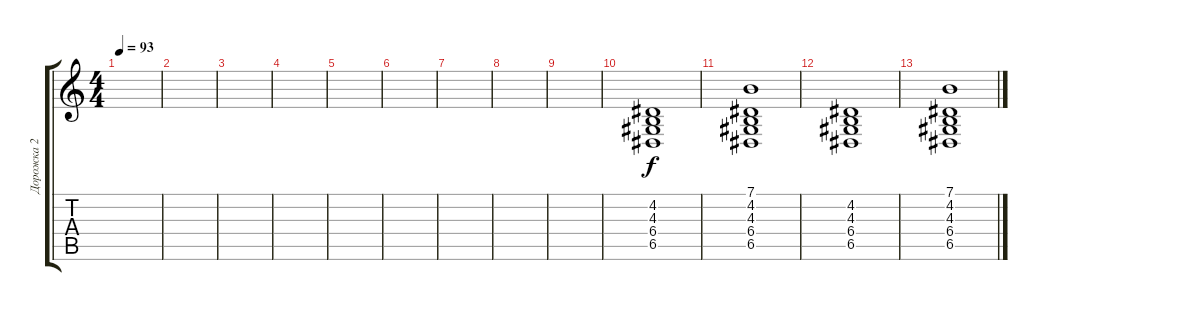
\track ("Дорожка 2" "Дорожка 2") {solo instrument pad8sweep}
\staff {score tabs}
\tuning (E4 B3 G3 D3 A2 E2) {hide}
\ts (4 4)
\tempo 93
\clef g2
\ks c
|
|
|
|
|
|
|
|
|
(4.2 4.3 6.4 6.5).1 |
(7.1 4.2 4.3 6.4 6.5).1 |
(4.2 4.3 6.4 6.5).1 |
(7.1 4.2 4.3 6.4 6.5).1
